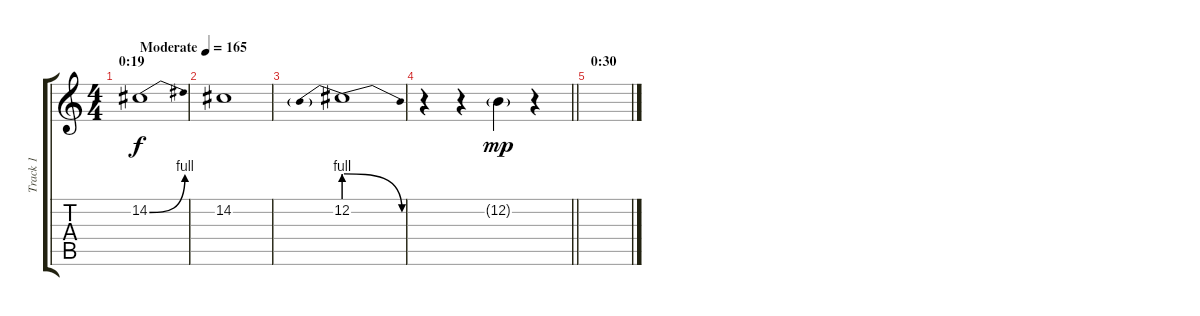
\track ("Track 1" "Track 1") {instrument whistle}
\staff {score tabs}
\tuning (E4 B3 G3 D3 A2 E2) {hide}
\ts (4 4)
\section ("" "0:19")
\tempo (165 "Moderate")
\clef g2
\ks c
14.2{be (bend 0 0 60 4)}.1{dy f instrument whistle} |
14.2.1 |
12.2{be (prebendrelease 0 4 60 0)}.1{volume 0} |
\barLineRight lightlight
r.4 r.4 12.2{g}.4{dy mp volume 13} r.4 |
\section ("" "0:30")
